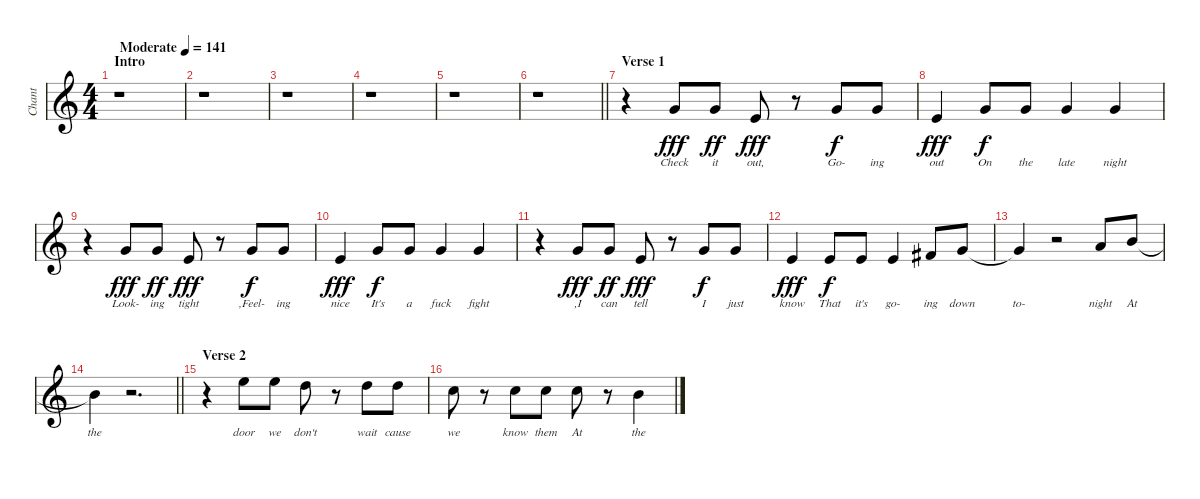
\track ("Chant" "Chant") {instrument lead2sawtooth}
\staff {score}
\tuning (E4 B3 G3 D3 A2 E2) {hide}
\ts (4 4)
\section ("" "Intro")
\tempo (141 "Moderate")
\clef g2
\ks c
r.1{dy fff instrument lead2sawtooth} |
r.1 |
r.1 |
r.1 |
r.1 |
\barLineRight lightlight
r.1 |
\section ("" "Verse 1")
r.4 3.1.8{lyrics (0 "Check") lyrics (1 "") lyrics (2 "") lyrics (3 "") lyrics (4 "")} 3.1.8{lyrics (0 "it") lyrics (1 "") lyrics (2 "") lyrics (3 "") lyrics (4 "") dy ff} 0.1.8{lyrics (0 "out,") lyrics (1 "") lyrics (2 "") lyrics (3 "") lyrics (4 "") dy fff} r.8 3.1.8{lyrics (0 "Go-") lyrics (1 "") lyrics (2 "") lyrics (3 "") lyrics (4 "") dy f} 3.1.8{lyrics (0 "ing") lyrics (1 "") lyrics (2 "") lyrics (3 "") lyrics (4 "")} |
0.1.4{lyrics (0 "out") lyrics (1 "") lyrics (2 "") lyrics (3 "") lyrics (4 "") dy fff} 3.1.8{lyrics (0 "On") lyrics (1 "") lyrics (2 "") lyrics (3 "") lyrics (4 "") dy f} 3.1.8{lyrics (0 "the") lyrics (1 "") lyrics (2 "") lyrics (3 "") lyrics (4 "")} 3.1.4{lyrics (0 "late") lyrics (1 "") lyrics (2 "") lyrics (3 "") lyrics (4 "")} 3.1.4{lyrics (0 "night") lyrics (1 "") lyrics (2 "") lyrics (3 "") lyrics (4 "")} |
r.4 3.1.8{lyrics (0 "Look-") lyrics (1 "") lyrics (2 "") lyrics (3 "") lyrics (4 "") dy fff} 3.1.8{lyrics (0 "ing") lyrics (1 "") lyrics (2 "") lyrics (3 "") lyrics (4 "") dy ff} 0.1.8{lyrics (0 "tight") lyrics (1 "") lyrics (2 "") lyrics (3 "") lyrics (4 "") dy fff} r.8 3.1.8{lyrics (0 ",Feel-") lyrics (1 "") lyrics (2 "") lyrics (3 "") lyrics (4 "") dy f} 3.1.8{lyrics (0 "ing") lyrics (1 "") lyrics (2 "") lyrics (3 "") lyrics (4 "")} |
0.1.4{lyrics (0 "nice") lyrics (1 "") lyrics (2 "") lyrics (3 "") lyrics (4 "") dy fff} 3.1.8{lyrics (0 "It's") lyrics (1 "") lyrics (2 "") lyrics (3 "") lyrics (4 "") dy f} 3.1.8{lyrics (0 "a") lyrics (1 "") lyrics (2 "") lyrics (3 "") lyrics (4 "")} 3.1.4{lyrics (0 "fuck") lyrics (1 "") lyrics (2 "") lyrics (3 "") lyrics (4 "")} 3.1.4{lyrics (0 "fight") lyrics (1 "") lyrics (2 "") lyrics (3 "") lyrics (4 "")} |
r.4 3.1.8{lyrics (0 ",I") lyrics (1 "") lyrics (2 "") lyrics (3 "") lyrics (4 "") dy fff} 3.1.8{lyrics (0 "can") lyrics (1 "") lyrics (2 "") lyrics (3 "") lyrics (4 "") dy ff} 0.1.8{lyrics (0 "tell") lyrics (1 "") lyrics (2 "") lyrics (3 "") lyrics (4 "") dy fff} r.8 3.1.8{lyrics (0 "I") lyrics (1 "") lyrics (2 "") lyrics (3 "") lyrics (4 "") dy f} 3.1.8{lyrics (0 "just") lyrics (1 "") lyrics (2 "") lyrics (3 "") lyrics (4 "")} |
0.1.4{lyrics (0 "know") lyrics (1 "") lyrics (2 "") lyrics (3 "") lyrics (4 "") dy fff} 0.1.8{lyrics (0 "That") lyrics (1 "") lyrics (2 "") lyrics (3 "") lyrics (4 "") dy f} 0.1.8{lyrics (0 "it's") lyrics (1 "") lyrics (2 "") lyrics (3 "") lyrics (4 "")} 0.1.4{lyrics (0 "go-") lyrics (1 "") lyrics (2 "") lyrics (3 "") lyrics (4 "")} 2.1.8{lyrics (0 "ing") lyrics (1 "") lyrics (2 "") lyrics (3 "") lyrics (4 "")} 3.1.8{lyrics (0 "down") lyrics (1 "") lyrics (2 "") lyrics (3 "") lyrics (4 "")} |
3.1{t}.4{lyrics (0 "to-") lyrics (1 "") lyrics (2 "") lyrics (3 "") lyrics (4 "")} r.2 5.1.8{lyrics (0 "night") lyrics (1 "") lyrics (2 "") lyrics (3 "") lyrics (4 "")} 7.1.8{lyrics (0 "At") lyrics (1 "") lyrics (2 "") lyrics (3 "") lyrics (4 "")} |
\barLineRight lightlight
7.1{t}.4{lyrics (0 "the") lyrics (1 "") lyrics (2 "") lyrics (3 "") lyrics (4 "")} r.2{d} |
\section ("" "Verse 2")
r.4 12.1.8{lyrics (0 "door") lyrics (1 "") lyrics (2 "") lyrics (3 "") lyrics (4 "")} 12.1.8{lyrics (0 "we") lyrics (1 "") lyrics (2 "") lyrics (3 "") lyrics (4 "")} 10.1.8{lyrics (0 "don't") lyrics (1 "") lyrics (2 "") lyrics (3 "") lyrics (4 "")} r.8 10.1.8{lyrics (0 "wait") lyrics (1 "") lyrics (2 "") lyrics (3 "") lyrics (4 "")} 10.1.8{lyrics (0 "cause") lyrics (1 "") lyrics (2 "") lyrics (3 "") lyrics (4 "")} |
8.1.8{lyrics (0 "we") lyrics (1 "") lyrics (2 "") lyrics (3 "") lyrics (4 "")} r.8 8.1.8{lyrics (0 "know") lyrics (1 "") lyrics (2 "") lyrics (3 "") lyrics (4 "")} 8.1.8{lyrics (0 "them") lyrics (1 "") lyrics (2 "") lyrics (3 "") lyrics (4 "")} 8.1.8{lyrics (0 "At") lyrics (1 "") lyrics (2 "") lyrics (3 "") lyrics (4 "")} r.8 7.1.4{lyrics (0 "the") lyrics (1 "") lyrics (2 "") lyrics (3 "") lyrics (4 "")}
